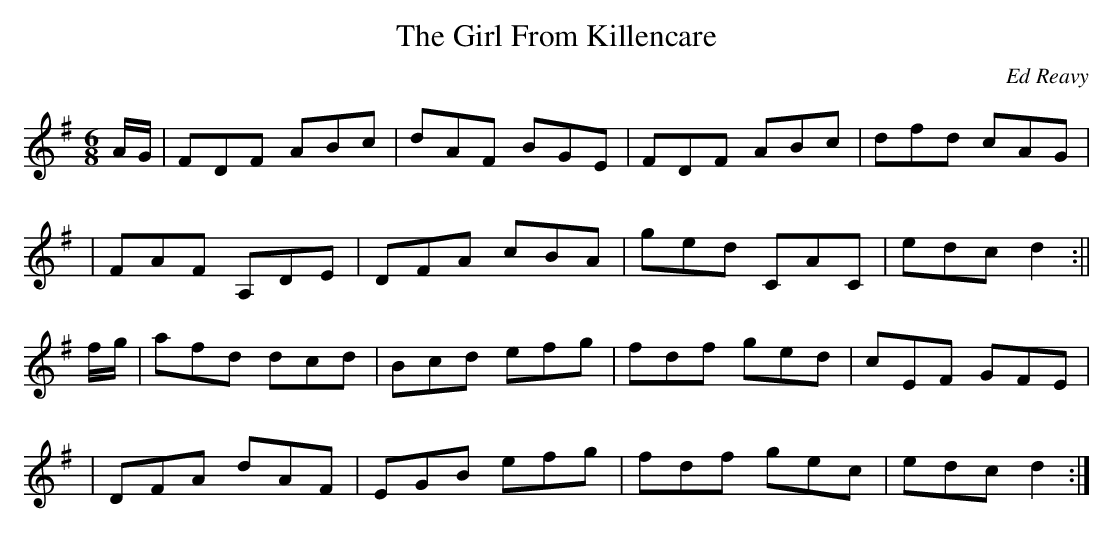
X:1
T:The Girl From Killencare
C:Ed Reavy
M:6/8
L:1/8
K:G
A/2G/2 \
| FDF ABc | dAF BGE | FDF ABc | dfd cAG |
| FAF A,DE | DFA cBA | ged CAC | edc d2 :||
f/2g/2 \
| afd dcd | Bcd efg | fdf ged | cEF GFE |
| DFA dAF | EGB efg | fdf gec | edc d2 :|
